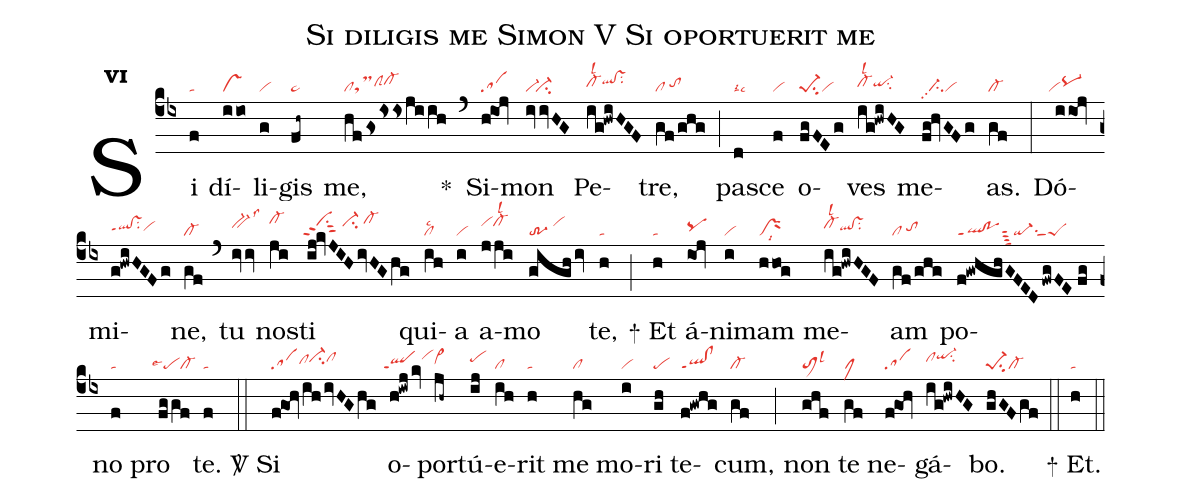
name:Si diligis me Simon V Si oportuerit me;
office-part:re;
mode:6;
nabc-lines:1;
%%
initial-style: 1;
name: Si diligis me;
mode:6;
office-part: Responsorium;
annotation: Resp.;
annotation: vi;
nabc-lines:1;
%%
(cb4) Si(f|ta) dí(iio|vs)li(g|vi)gis(fh~|pe~) me,(hfgsissji/ih|cltsMclShhcl-hi) <sp>*</sp>(`) Si(h@ioj|sa)mon(ivivHG|vi-`ci-) Pe(ig!hwiHGF|cl-hhlsl2qlhi!vshisu2)tre,(gf/ghg|cl/tohh) (;) pas(d|talsi2lsc3)ce(f|vi) o(fgFEg|pe-1su2vi)ves(ig!hwiHG|cl-hhlsl2qi-hhsu2) me(fg!hvGFg|//ci-pp2vi)as.(gf|cl-) (:) Dó(iioj|``vipq-hh)mi(g!hwiHGFg|qlhh!vshhsu2ppt1vihh)ne,(gf|cl-) (`) tu(iviv|bv-hilss3) nos(ji|cl-hk)ti(ij!kvJIHivHGhg|`vihjppt2su1sut2/ci-hj/cl-hk) qui(ih|cllsc2)a(i|vi) a(jji|vihjcl-hjlsl2)mo(gighiv|tr-3/vihj) te,(h|ta) (;)
<sp>+</sp> Et(h|ta) á(ioj|pqhh)ni(i|vi)mam(hhog|prMlsi8) me(ig!hwiHGF|cl-hilsl2qlhh!vshhsu2)am(gf/ghg|cl/tohh) po(f!gwhghGFEDfwgFE//fg|ql!poppt1sut4qi-su1sut1peS)no(f|ta) pro(fg/gf|``pelse4cl-) te.(f|ta) (::)

<sp>V/</sp> Si(f@goh/ihivHGhg|saclhhci-hiclhi) o(h!iwj/kv|``qlppt1/vihj)por(jh~|vi>hh)tú(ij|pehi)e(ih|cl)rit(h|ta) me(hg|cl) mo(i|vi)ri(gh|pe) te(f!gwhg|ql!clppt1)cum,(gf|cl-) (;) non(ghf|toM1lsl3) te(gf|clM) ne(f@goh|sa)gá(ig!hwiHG|clhiqi-hjsu2)bo.(ghGFgf|pe-1su2cl-) (::)
<sp>+</sp> Et.(h|ta) (::)
